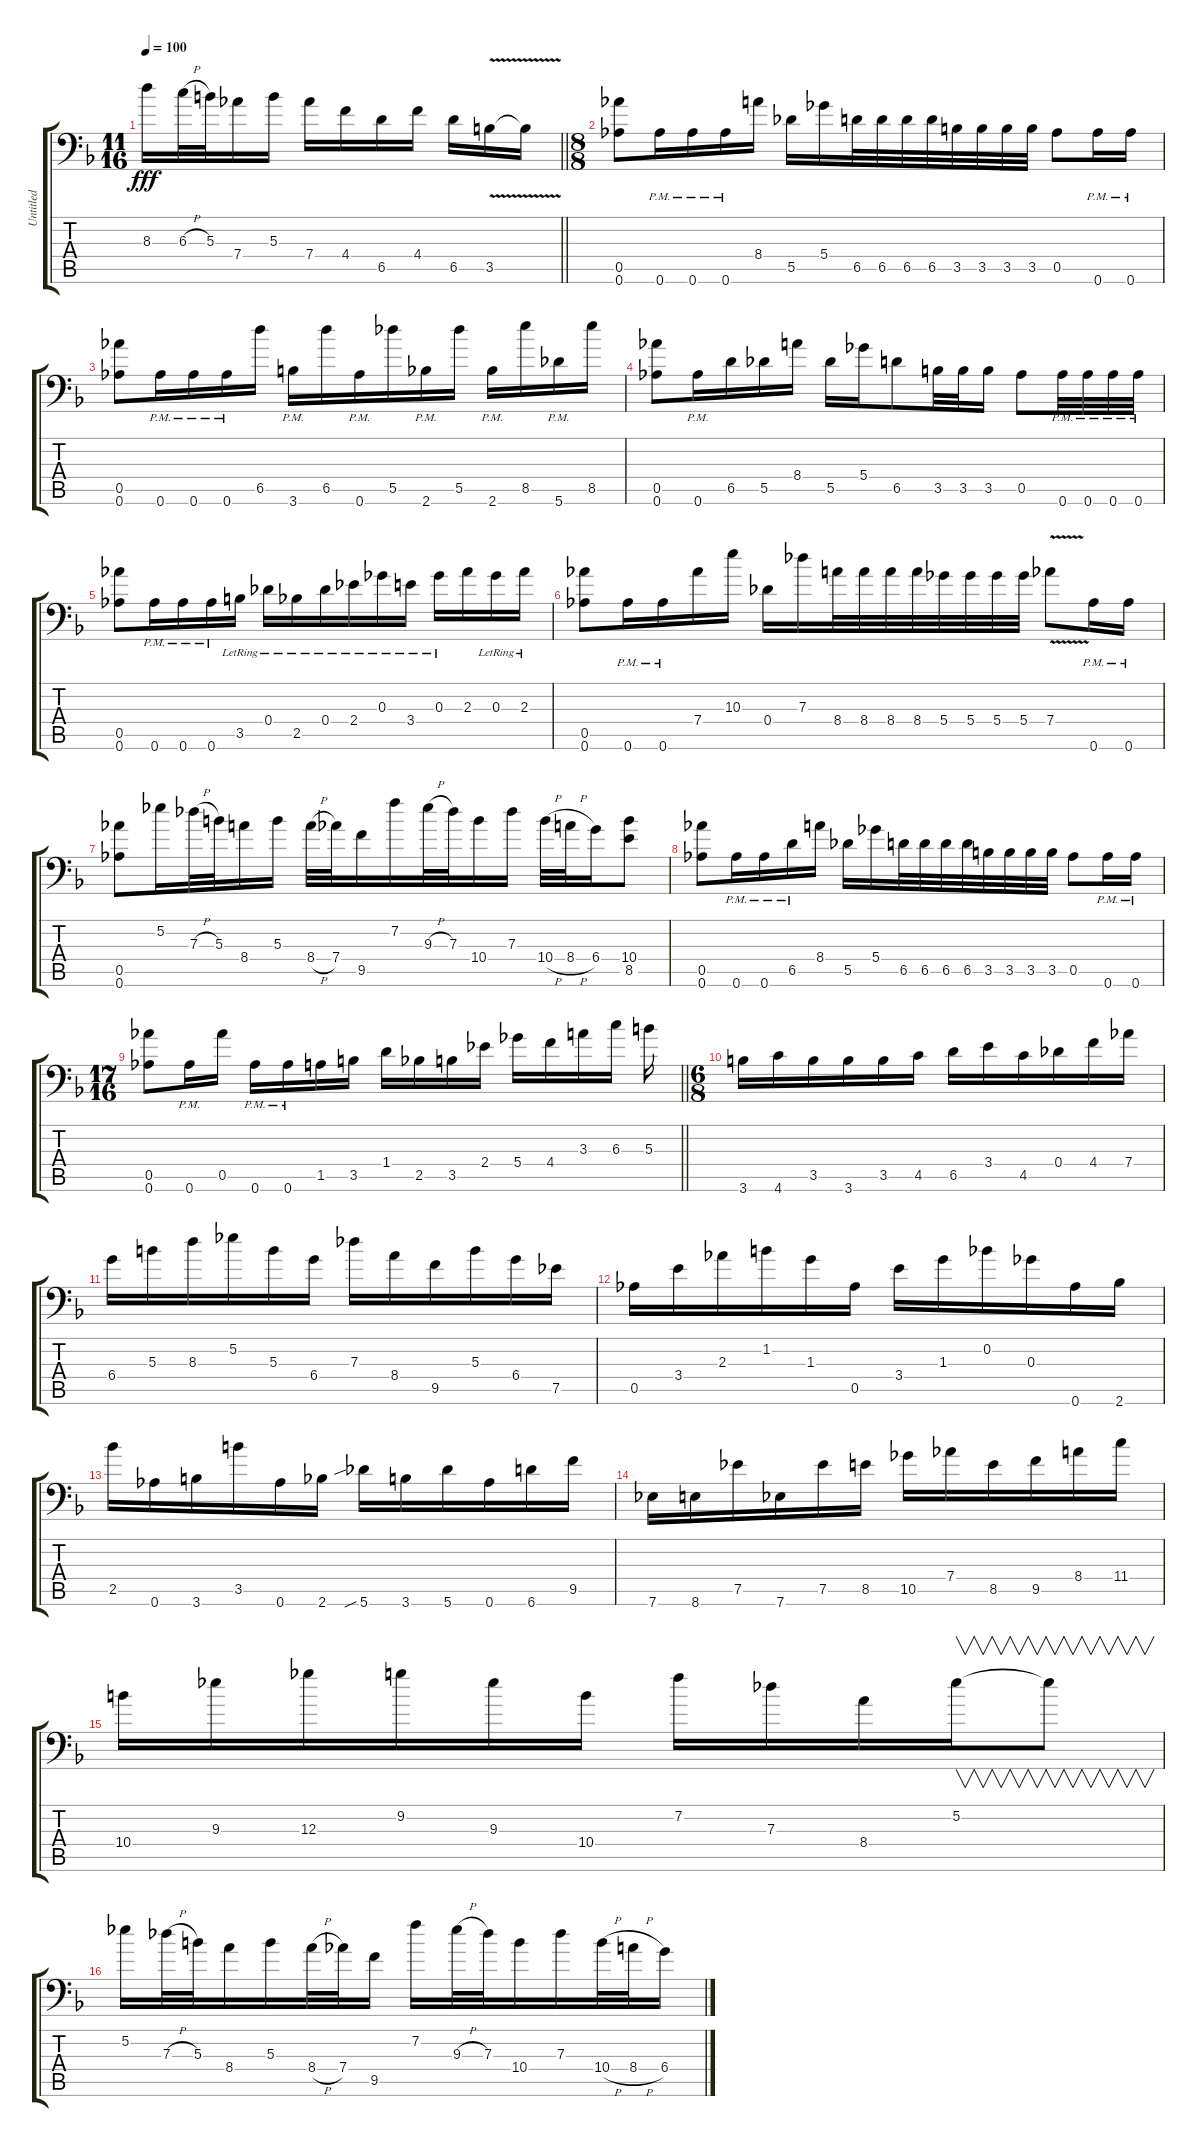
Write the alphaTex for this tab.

\track ("Untitled" "Untitled") {instrument overdrivenguitar}
\staff {score tabs}
\tuning (Eb4 Bb3 Gb3 Db3 Ab2 Ab1) {hide}
\ts (11 16)
\tempo 100
\clef f4
\barLineRight lightlight
\ks f
8.3.16{dy fff} 6.3{h}.32 5.3.32 7.4.16 5.3.16 7.4.16 4.4.16 6.5.16 4.4.16 6.5.16 3.5{v}.16 3.5{v t}.16 |
\ts (8 8)
(0.5 0.6).8{ot 8vb} 0.6{pm}.16{ot 8vb} 0.6{pm}.16{ot 8vb} 0.6{pm}.16{ot 8vb} 8.4.16 5.5.16 5.4.16 6.5.32 6.5.32 6.5.32 6.5.32 3.5.32 3.5.32 3.5.32 3.5.32 0.5.8 0.6{pm}.16{ot 8vb} 0.6{pm}.16{ot 8vb} |
(0.5 0.6).8{ot 8vb} 0.6{pm}.16{ot 8vb} 0.6{pm}.16{ot 8vb} 0.6{pm}.16{ot 8vb} 6.5.16{ot 8vb} 3.6{pm}.16{ot 8vb} 6.5.16{ot 8vb} 0.6{pm}.16{ot 8vb} 5.5.16{ot 8vb} 2.6{pm}.16{ot 8vb} 5.5.16{ot 8vb} 2.6{pm}.16{ot 8vb} 8.5.16{ot 8vb} 5.6{pm}.16{ot 8vb} 8.5.16{ot 8vb} |
(0.5 0.6).8{ot 8vb} 0.6{pm}.16{ot 8vb} 6.5.16 5.5.16 8.4.16 5.5.16 5.4.16 6.5.8 3.5.32 3.5.32 3.5.16 0.5.8 0.6{pm}.32{ot 8vb} 0.6{pm}.32{ot 8vb} 0.6{pm}.32{ot 8vb} 0.6{pm}.32{ot 8vb} |
(0.5 0.6).8{ot 8vb} 0.6{pm}.16{ot 8vb} 0.6{pm}.16{ot 8vb} 0.6{pm}.16{ot 8vb} 3.5{lr}.16 0.4{lr}.16 2.5{lr}.16 0.4{lr}.16 2.4{lr}.16 0.3{lr}.16 3.4{lr}.16 0.3{lr}.16 2.3.16 0.3{lr}.16 2.3{lr}.16 |
(0.5 0.6).8{ot 8vb} 0.6{pm}.16{ot 8vb} 0.6{pm}.16{ot 8vb} 7.4.16 10.3.16 0.4.16 7.3.16 8.4.32 8.4.32 8.4.32 8.4.32 5.4.32 5.4.32 5.4.32 5.4.32 7.4{v}.8 0.6{pm}.16{ot 8vb} 0.6{pm}.16{ot 8vb} |
(0.5 0.6).8{ot 8vb} 5.2.16 7.3{h}.32 5.3.32 8.4.16 5.3.16 8.4{h}.32 7.4.32 9.5.16 7.2.16 9.3{h}.32 7.3.32 10.4.16 7.3.16 10.4{h}.32 8.4{h}.32 6.4.16 (10.4 8.5).8 |
(0.5 0.6).8{ot 8vb} 0.6{pm}.16{ot 8vb} 0.6{pm}.16{ot 8vb} 6.5{pm}.16 8.4.16 5.5.16 5.4.16 6.5.32 6.5.32 6.5.32 6.5.32 3.5.32 3.5.32 3.5.32 3.5.32 0.5.8 0.6{pm}.16{ot 8vb} 0.6{pm}.16{ot 8vb} |
\ts (17 16)
\barLineRight lightlight
(0.5 0.6).8{ot 8vb} 0.6{pm}.16{ot 8vb} 0.5.16{ot 8vb} 0.6{pm}.16{ot 8vb} 0.6{pm}.16{ot 8vb} 1.5.16 3.5.16 1.4.16 2.5.16 3.5.16 2.4.16 5.4.16 4.4.16 3.3.16 6.3.16 5.3.16 |
\ts (6 8)
3.6.16{ot 8vb} 4.6.16{ot 8vb} 3.5.16 3.6.16{ot 8vb} 3.5.16 4.5.16 6.5.16 3.4.16 4.5.16 0.4.16 4.4.16 7.4.16 |
6.4.16 5.3.16 8.3.16 5.2.16 5.3.16 6.4.16 7.3.16 8.4.16 9.5.16 5.3.16 6.4.16 7.5.16 |
0.5.16 3.4.16 2.3.16 1.2.16 1.3.16 0.5.16 3.4.16 1.3.16 0.2.16 0.3.16 0.6.16{ot 8vb} 2.6.16{ot 8vb} |
2.5.16{ot 8vb} 0.6.16{ot 8vb} 3.6.16{ot 8vb} 3.5.16{ot 8vb} 0.6.16{ot 8vb} 2.6.16{ot 8vb} 5.6{sib}.16{ot 8vb} 3.6.16{ot 8vb} 5.6.16{ot 8vb} 0.6.16{ot 8vb} 6.6.16{ot 8vb} 9.5.16 |
7.6.16 8.6.16 7.5.16 7.6.16 7.5.16 8.5.16 10.5.16 7.4.16 8.5.16 9.5.16 8.4.16 11.4.16 |
10.4.16 9.3.16 12.3.16 9.2.16 9.3.16 10.4.16 7.2.16 7.3.16 8.4.16 5.2.16{v} 5.2{t}.8{v} |
5.2.16 7.3{h}.32 5.3.32 8.4.16 5.3.16 8.4{h}.32 7.4.32 9.5.16 7.2.16 9.3{h}.32 7.3.32 10.4.16 7.3.16 10.4{h}.32 8.4{h}.32 6.4.16
